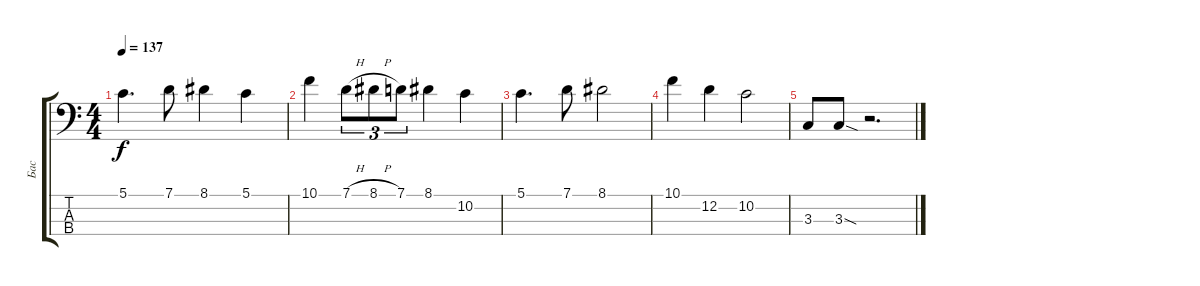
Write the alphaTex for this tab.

\track ("Бас" "Бас") {instrument electricbassfinger}
\staff {score tabs}
\tuning (G2 D2 A1 E1) {hide}
\ts (4 4)
\tempo 137
\clef f4
\ks c
5.1.4{d dy f} 7.1.8 8.1.4 5.1.4 |
10.1.4 7.1{h}.8{tu (3 2)} 8.1{h}.8{tu (3 2)} 7.1.8{tu (3 2)} 8.1.4 10.2.4 |
5.1.4{d} 7.1.8 8.1.2 |
10.1.4 12.2.4 10.2.2 |
3.3.8 3.3{sod}.8 r.2{d}
